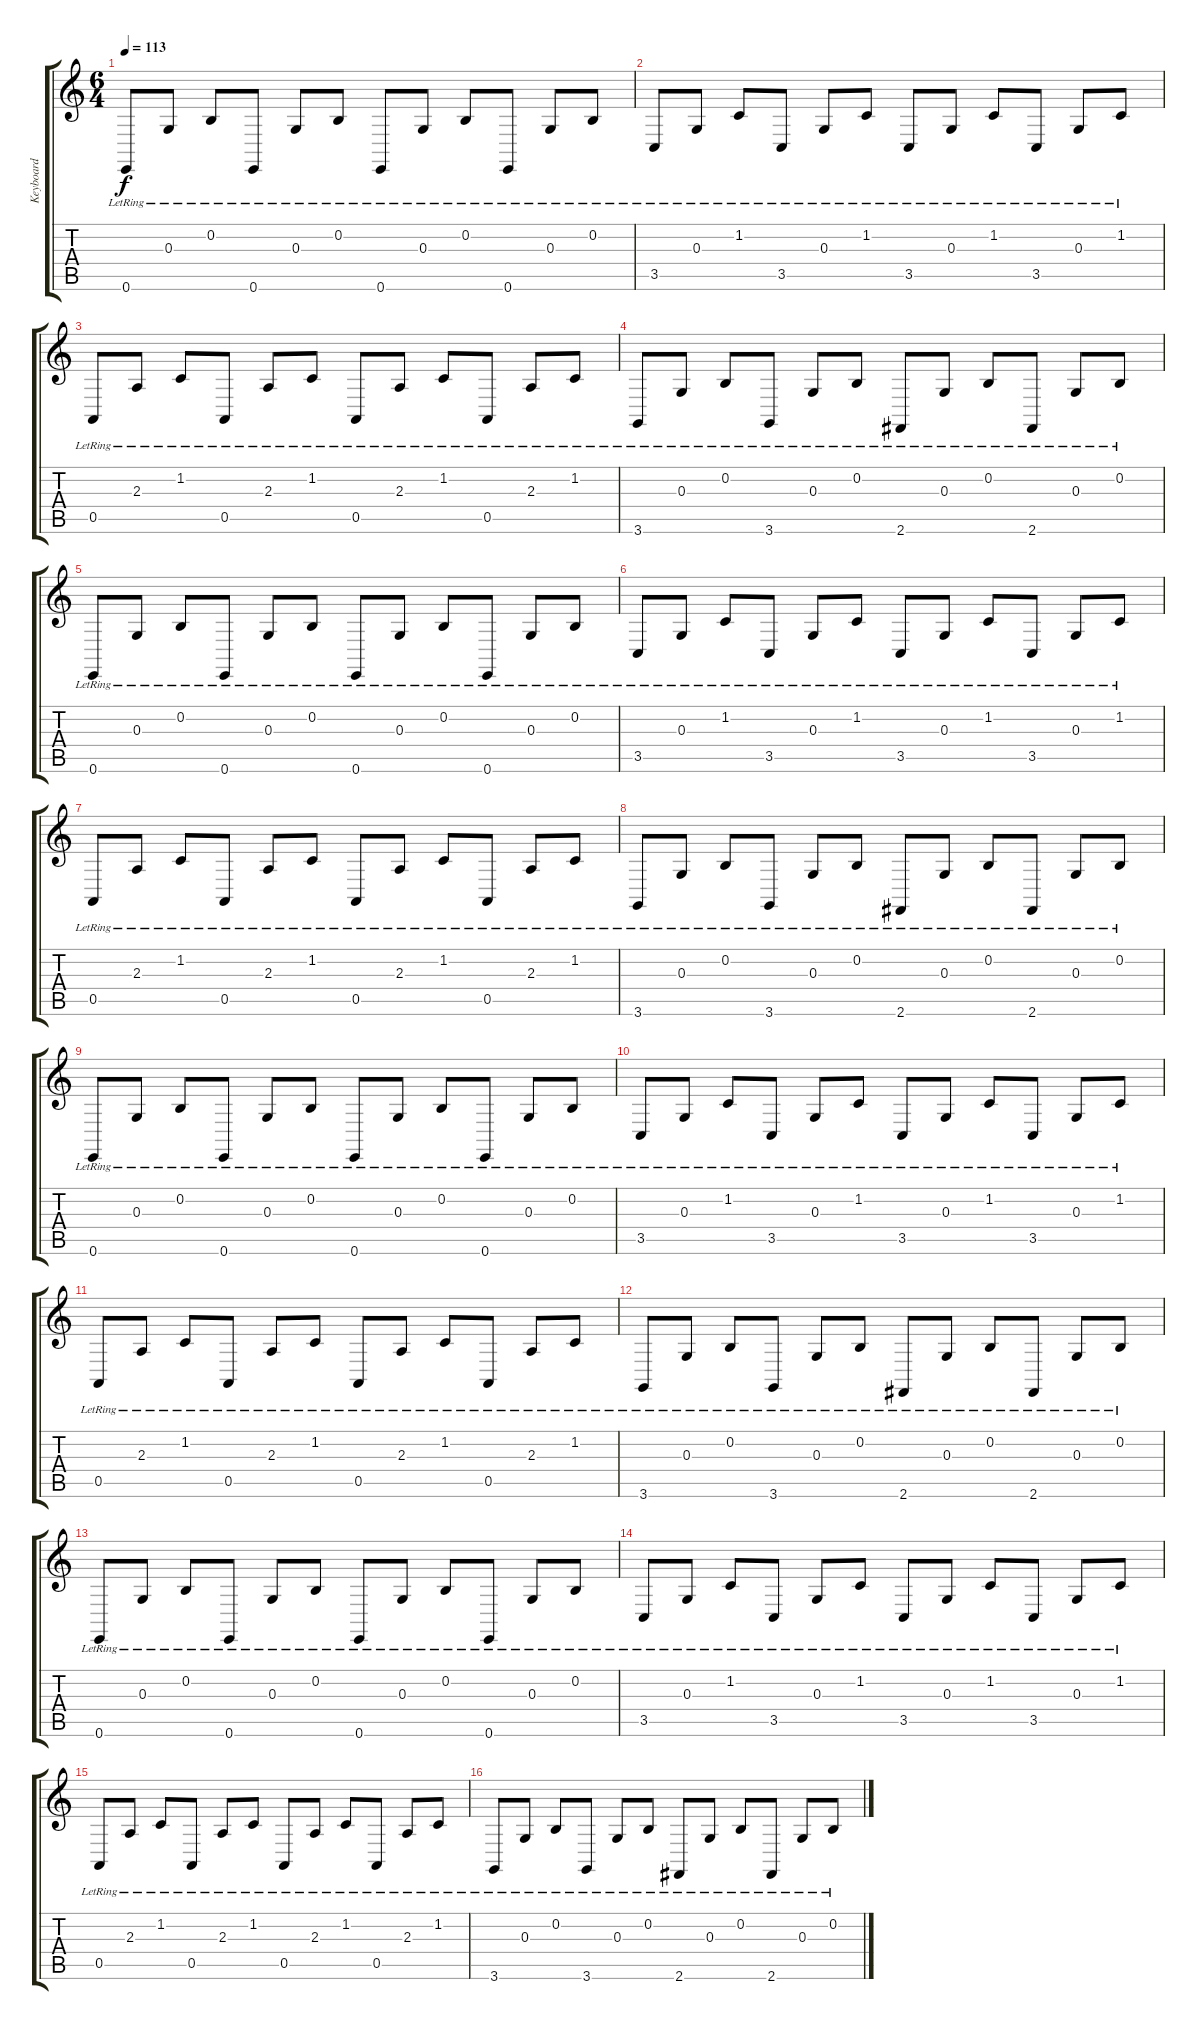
\track ("Keyboard" "Keyboard") {instrument honkytonkpiano}
\staff {score tabs}
\tuning (E4 B3 G3 D3 A2 E2) {hide}
\ts (6 4)
\tempo 113
\clef g2
\ks c
0.6{lr}.8{dy f instrument honkytonkpiano} 0.3{lr}.8 0.2{lr}.8 0.6{lr}.8 0.3{lr}.8 0.2{lr}.8 0.6{lr}.8 0.3{lr}.8 0.2{lr}.8 0.6{lr}.8 0.3{lr}.8 0.2{lr}.8 |
3.5{lr}.8 0.3{lr}.8 1.2{lr}.8 3.5{lr}.8 0.3{lr}.8 1.2{lr}.8 3.5{lr}.8 0.3{lr}.8 1.2{lr}.8 3.5{lr}.8 0.3{lr}.8 1.2{lr}.8 |
0.5{lr}.8 2.3{lr}.8 1.2{lr}.8 0.5{lr}.8 2.3{lr}.8 1.2{lr}.8 0.5{lr}.8 2.3{lr}.8 1.2{lr}.8 0.5{lr}.8 2.3{lr}.8 1.2{lr}.8 |
3.6{lr}.8 0.3{lr}.8 0.2{lr}.8 3.6{lr}.8 0.3{lr}.8 0.2{lr}.8 2.6{lr}.8 0.3{lr}.8 0.2{lr}.8 2.6{lr}.8 0.3{lr}.8 0.2{lr}.8 |
0.6{lr}.8 0.3{lr}.8 0.2{lr}.8 0.6{lr}.8 0.3{lr}.8 0.2{lr}.8 0.6{lr}.8 0.3{lr}.8 0.2{lr}.8 0.6{lr}.8 0.3{lr}.8 0.2{lr}.8 |
3.5{lr}.8 0.3{lr}.8 1.2{lr}.8 3.5{lr}.8 0.3{lr}.8 1.2{lr}.8 3.5{lr}.8 0.3{lr}.8 1.2{lr}.8 3.5{lr}.8 0.3{lr}.8 1.2{lr}.8 |
0.5{lr}.8 2.3{lr}.8 1.2{lr}.8 0.5{lr}.8 2.3{lr}.8 1.2{lr}.8 0.5{lr}.8 2.3{lr}.8 1.2{lr}.8 0.5{lr}.8 2.3{lr}.8 1.2{lr}.8 |
3.6{lr}.8 0.3{lr}.8 0.2{lr}.8 3.6{lr}.8 0.3{lr}.8 0.2{lr}.8 2.6{lr}.8 0.3{lr}.8 0.2{lr}.8 2.6{lr}.8 0.3{lr}.8 0.2{lr}.8 |
0.6{lr}.8 0.3{lr}.8 0.2{lr}.8 0.6{lr}.8 0.3{lr}.8 0.2{lr}.8 0.6{lr}.8 0.3{lr}.8 0.2{lr}.8 0.6{lr}.8 0.3{lr}.8 0.2{lr}.8 |
3.5{lr}.8 0.3{lr}.8 1.2{lr}.8 3.5{lr}.8 0.3{lr}.8 1.2{lr}.8 3.5{lr}.8 0.3{lr}.8 1.2{lr}.8 3.5{lr}.8 0.3{lr}.8 1.2{lr}.8 |
0.5{lr}.8 2.3{lr}.8 1.2{lr}.8 0.5{lr}.8 2.3{lr}.8 1.2{lr}.8 0.5{lr}.8 2.3{lr}.8 1.2{lr}.8 0.5{lr}.8 2.3{lr}.8 1.2{lr}.8 |
3.6{lr}.8 0.3{lr}.8 0.2{lr}.8 3.6{lr}.8 0.3{lr}.8 0.2{lr}.8 2.6{lr}.8 0.3{lr}.8 0.2{lr}.8 2.6{lr}.8 0.3{lr}.8 0.2{lr}.8 |
0.6{lr}.8 0.3{lr}.8 0.2{lr}.8 0.6{lr}.8 0.3{lr}.8 0.2{lr}.8 0.6{lr}.8 0.3{lr}.8 0.2{lr}.8 0.6{lr}.8 0.3{lr}.8 0.2{lr}.8 |
3.5{lr}.8 0.3{lr}.8 1.2{lr}.8 3.5{lr}.8 0.3{lr}.8 1.2{lr}.8 3.5{lr}.8 0.3{lr}.8 1.2{lr}.8 3.5{lr}.8 0.3{lr}.8 1.2{lr}.8 |
0.5{lr}.8 2.3{lr}.8 1.2{lr}.8 0.5{lr}.8 2.3{lr}.8 1.2{lr}.8 0.5{lr}.8 2.3{lr}.8 1.2{lr}.8 0.5{lr}.8 2.3{lr}.8 1.2{lr}.8 |
3.6{lr}.8 0.3{lr}.8 0.2{lr}.8 3.6{lr}.8 0.3{lr}.8 0.2{lr}.8 2.6{lr}.8 0.3{lr}.8 0.2{lr}.8 2.6{lr}.8 0.3{lr}.8 0.2{lr}.8
